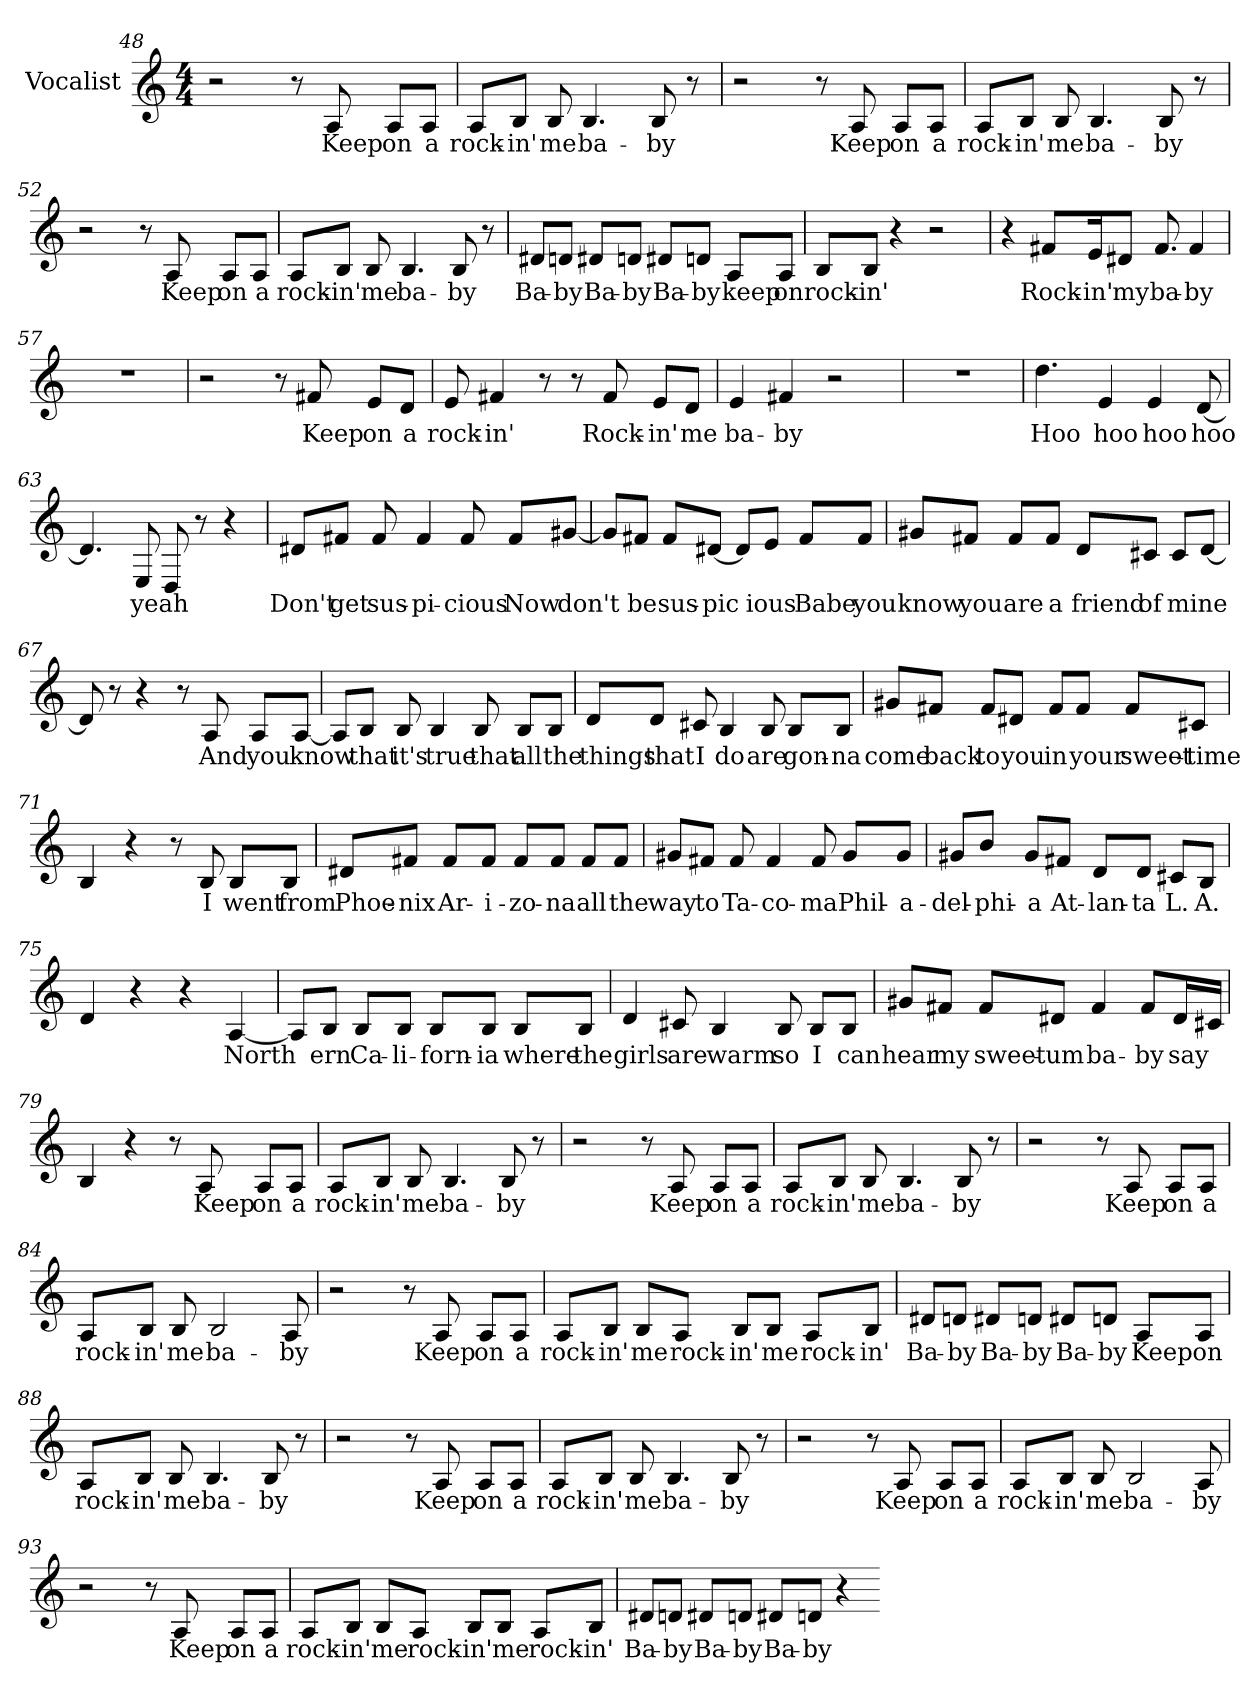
**kern	**text
*part1	*part1
*staff1	*staff1
*I"Vocalist	*
*clefG2	*
*M4/4	*
=48	=48
2r	.
8r	.
8A	Keep
8A/L	on
8A/J	a
=49	=49
8A/L	rock-
8B/J	-in'
8B	me
4.B	ba-
8B	-by
8r	.
=50	=50
2r	.
8r	.
8A	Keep
8A/L	on
8A/J	a
=51	=51
8A/L	rock-
8B/J	-in'
8B	me
4.B	ba-
8B	-by
8r	.
=52	=52
2r	.
8r	.
8A	Keep
8A/L	on
8A/J	a
=53	=53
8A/L	rock-
8B/J	-in'
8B	me
4.B	ba-
8B	-by
8r	.
=54	=54
8d#X/L	Ba-
8dn/J	-by
8d#X/L	Ba-
8dn/J	-by
8d#X/L	Ba-
8dn/J	-by
8A/L	keep
8A/J	on
=55	=55
8B/L	rock-
8B/J	-in'
4r	.
2r	.
=56	=56
4r	.
8f#X/L	Rock-
16e/K	-in'
8d#X/J	my
8.f#	ba-
4f#	-by
=57	=57
1r	.
=58	=58
2r	.
8r	.
8f#X	Keep
8e/L	on
8d/J	a
=59	=59
8e	rock-
4f#X	-in'
8r	.
8r	.
8f#	Rock-
8e/L	-in'
8d/J	me
=60	=60
4e	ba-
4f#X	-by
2r	.
=61	=61
1r	.
=62	=62
4.dd	Hoo
4e	hoo
4e	hoo
[8d	hoo
=63	=63
4.d]	_
8E	yeah
8D	_
8r	.
4r	.
=64	=64
8d#X/L	Don't
8f#X/J	get
8f#	sus-
4f#	-pi-
8f#	-cious
8f#/L	Now
[8g#X/J	don't
=65	=65
8g#/L]	_
8f#X/J	be
8f#/L	sus-
[8d#X/J	-pic-
8d#/L]	_
8e/J	-ious
8f#/L	Babe
8f#/J	you
=66	=66
8g#X/L	know
8f#X/J	you
8f#/L	are
8f#/J	a
8d/L	friend
8c#X/J	of
8c#/L	mine
[8d/J	_
=67	=67
8d]	_
8r	.
4r	.
8r	.
8A	And
8A/L	you
[8A/J	know
=68	=68
8A/L]	_
8B/J	that
8B	it's
4B	true
8B	that
8B/L	all
8B/J	the
=69	=69
8d/L	things
8d/J	that
8c#X	I
4B	do
8B	are
8B/L	gon-
8B/J	-na
=70	=70
8g#X/L	come
8f#X/J	back
8f#/L	to
8d#X/J	you
8f#/L	in
8f#/J	your
8f#/L	sweet-
8c#X/J	-time
=71	=71
4B	_
4r	.
8r	.
8B	I
8B/L	went
8B/J	from
=72	=72
8d#X/L	Phoe-
8f#X/J	-nix
8f#/L	Ar-
8f#/J	-i-
8f#/L	-zo-
8f#/J	-na
8f#/L	all
8f#/J	the
=73	=73
8g#X/L	way
8f#X/J	to
8f#	Ta-
4f#	-co-
8f#	-ma
8g#/L	Phil-
8g#/J	-a-
=74	=74
8g#X/L	-del-
8b/J	-phi-
8g#/L	-a
8f#X/J	At-
8d/L	-lan-
8d/J	-ta
8c#X/L	L.
8B/J	A.
=75	=75
4d	_
4r	.
4r	.
[4A	North-
=76	=76
8A/L]	_
8B/J	-ern
8B/L	Ca-
8B/J	-li-
8B/L	-forn-
8B/J	-ia
8B/L	where
8B/J	the
=77	=77
4d	girls
8c#X	are
4B	warm
8B	so
8B/L	I
8B/J	can
=78	=78
8g#X/L	hear
8f#X/J	my
8f#/L	sweet-
8d#X/J	-um
4f#	ba-
8f#/L	-by
16d#/L	say
16c#X/JJ	_
=79	=79
4B	_
4r	.
8r	.
8A	Keep
8A/L	on
8A/J	a
=80	=80
8A/L	rock-
8B/J	-in'
8B	me
4.B	ba-
8B	-by
8r	.
=81	=81
2r	.
8r	.
8A	Keep
8A/L	on
8A/J	a
=82	=82
8A/L	rock-
8B/J	-in'
8B	me
4.B	ba-
8B	-by
8r	.
=83	=83
2r	.
8r	.
8A	Keep
8A/L	on
8A/J	a
=84	=84
8A/L	rock-
8B/J	-in'
8B	me
2B	ba-
8A	-by
=85	=85
2r	.
8r	.
8A	Keep
8A/L	on
8A/J	a
=86	=86
8A/L	rock-
8B/J	-in'
8B/L	me
8A/J	rock-
8B/L	-in'
8B/J	me
8A/L	rock-
8B/J	-in'
=87	=87
8d#X/L	Ba-
8dn/J	-by
8d#X/L	Ba-
8dn/J	-by
8d#X/L	Ba-
8dn/J	-by
8A/L	Keep
8A/J	on
=88	=88
8A/L	rock-
8B/J	-in'
8B	me
4.B	ba-
8B	-by
8r	.
=89	=89
2r	.
8r	.
8A	Keep
8A/L	on
8A/J	a
=90	=90
8A/L	rock-
8B/J	-in'
8B	me
4.B	ba-
8B	-by
8r	.
=91	=91
2r	.
8r	.
8A	Keep
8A/L	on
8A/J	a
=92	=92
8A/L	rock-
8B/J	-in'
8B	me
2B	ba-
8A	-by
=93	=93
2r	.
8r	.
8A	Keep
8A/L	on
8A/J	a
=94	=94
8A/L	rock-
8B/J	-in'
8B/L	me
8A/J	rock-
8B/L	-in'
8B/J	me
8A/L	rock-
8B/J	-in'
=95	=95
8d#X/L	Ba-
8dn/J	-by
8d#X/L	Ba-
8dn/J	-by
8d#X/L	Ba-
8dn/J	-by
4r	.
=-	=-
*-	*-
